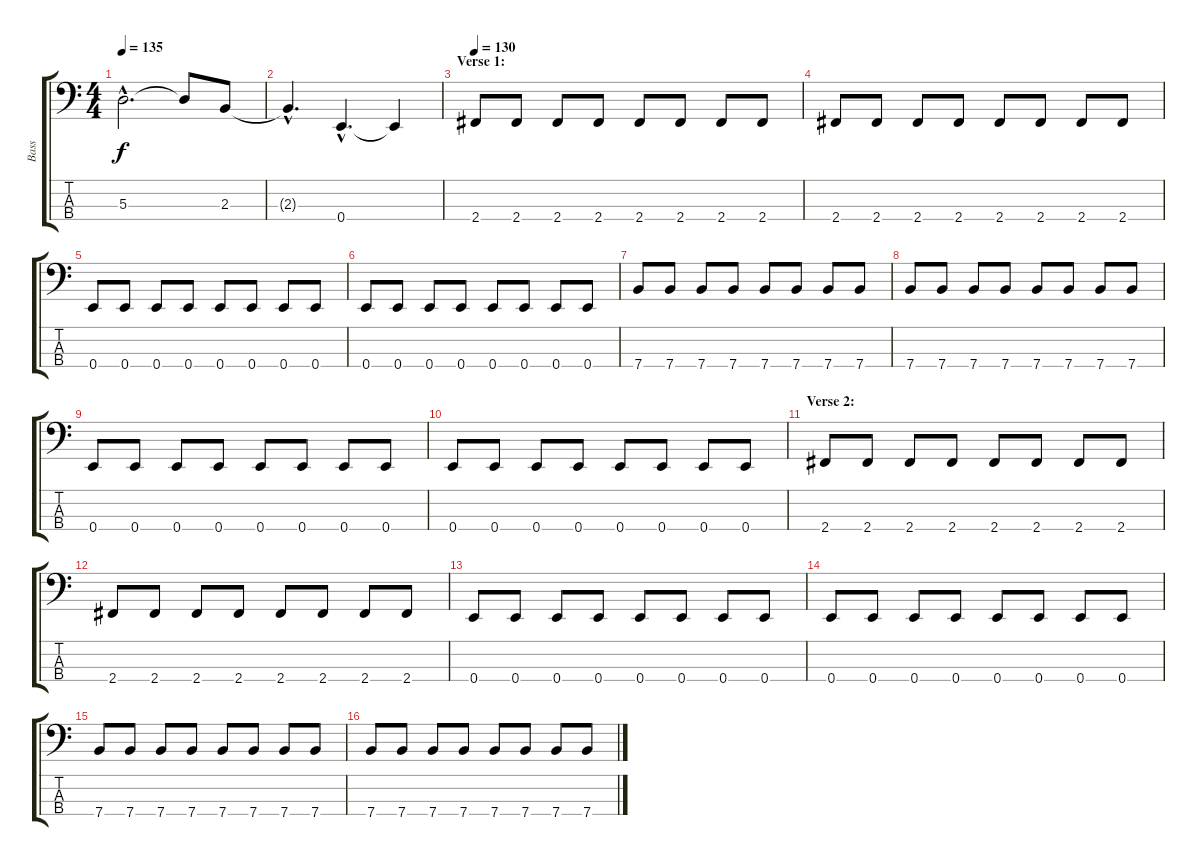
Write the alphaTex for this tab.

\track ("Bass" "Bass") {instrument electricbasspick}
\staff {score tabs}
\tuning (G2 D2 A1 E1) {hide}
\ts (4 4)
\tempo 135
\clef f4
\ks c
5.3{hac t}.2{d dy f} 5.3{t}.8 2.3.8 |
2.3{hac t}.4{d} 0.4{hac}.4{d} 0.4{t}.4 |
\section ("" "Verse 1:")
\tempo 130
2.4.8 2.4.8 2.4.8 2.4.8 2.4.8 2.4.8 2.4.8 2.4.8 |
2.4.8 2.4.8 2.4.8 2.4.8 2.4.8 2.4.8 2.4.8 2.4.8 |
0.4.8 0.4.8 0.4.8 0.4.8 0.4.8 0.4.8 0.4.8 0.4.8 |
0.4.8 0.4.8 0.4.8 0.4.8 0.4.8 0.4.8 0.4.8 0.4.8 |
7.4.8 7.4.8 7.4.8 7.4.8 7.4.8 7.4.8 7.4.8 7.4.8 |
7.4.8 7.4.8 7.4.8 7.4.8 7.4.8 7.4.8 7.4.8 7.4.8 |
0.4.8 0.4.8 0.4.8 0.4.8 0.4.8 0.4.8 0.4.8 0.4.8 |
0.4.8 0.4.8 0.4.8 0.4.8 0.4.8 0.4.8 0.4.8 0.4.8 |
\section ("" "Verse 2:")
2.4.8 2.4.8 2.4.8 2.4.8 2.4.8 2.4.8 2.4.8 2.4.8 |
2.4.8 2.4.8 2.4.8 2.4.8 2.4.8 2.4.8 2.4.8 2.4.8 |
0.4.8 0.4.8 0.4.8 0.4.8 0.4.8 0.4.8 0.4.8 0.4.8 |
0.4.8 0.4.8 0.4.8 0.4.8 0.4.8 0.4.8 0.4.8 0.4.8 |
7.4.8 7.4.8 7.4.8 7.4.8 7.4.8 7.4.8 7.4.8 7.4.8 |
7.4.8 7.4.8 7.4.8 7.4.8 7.4.8 7.4.8 7.4.8 7.4.8
